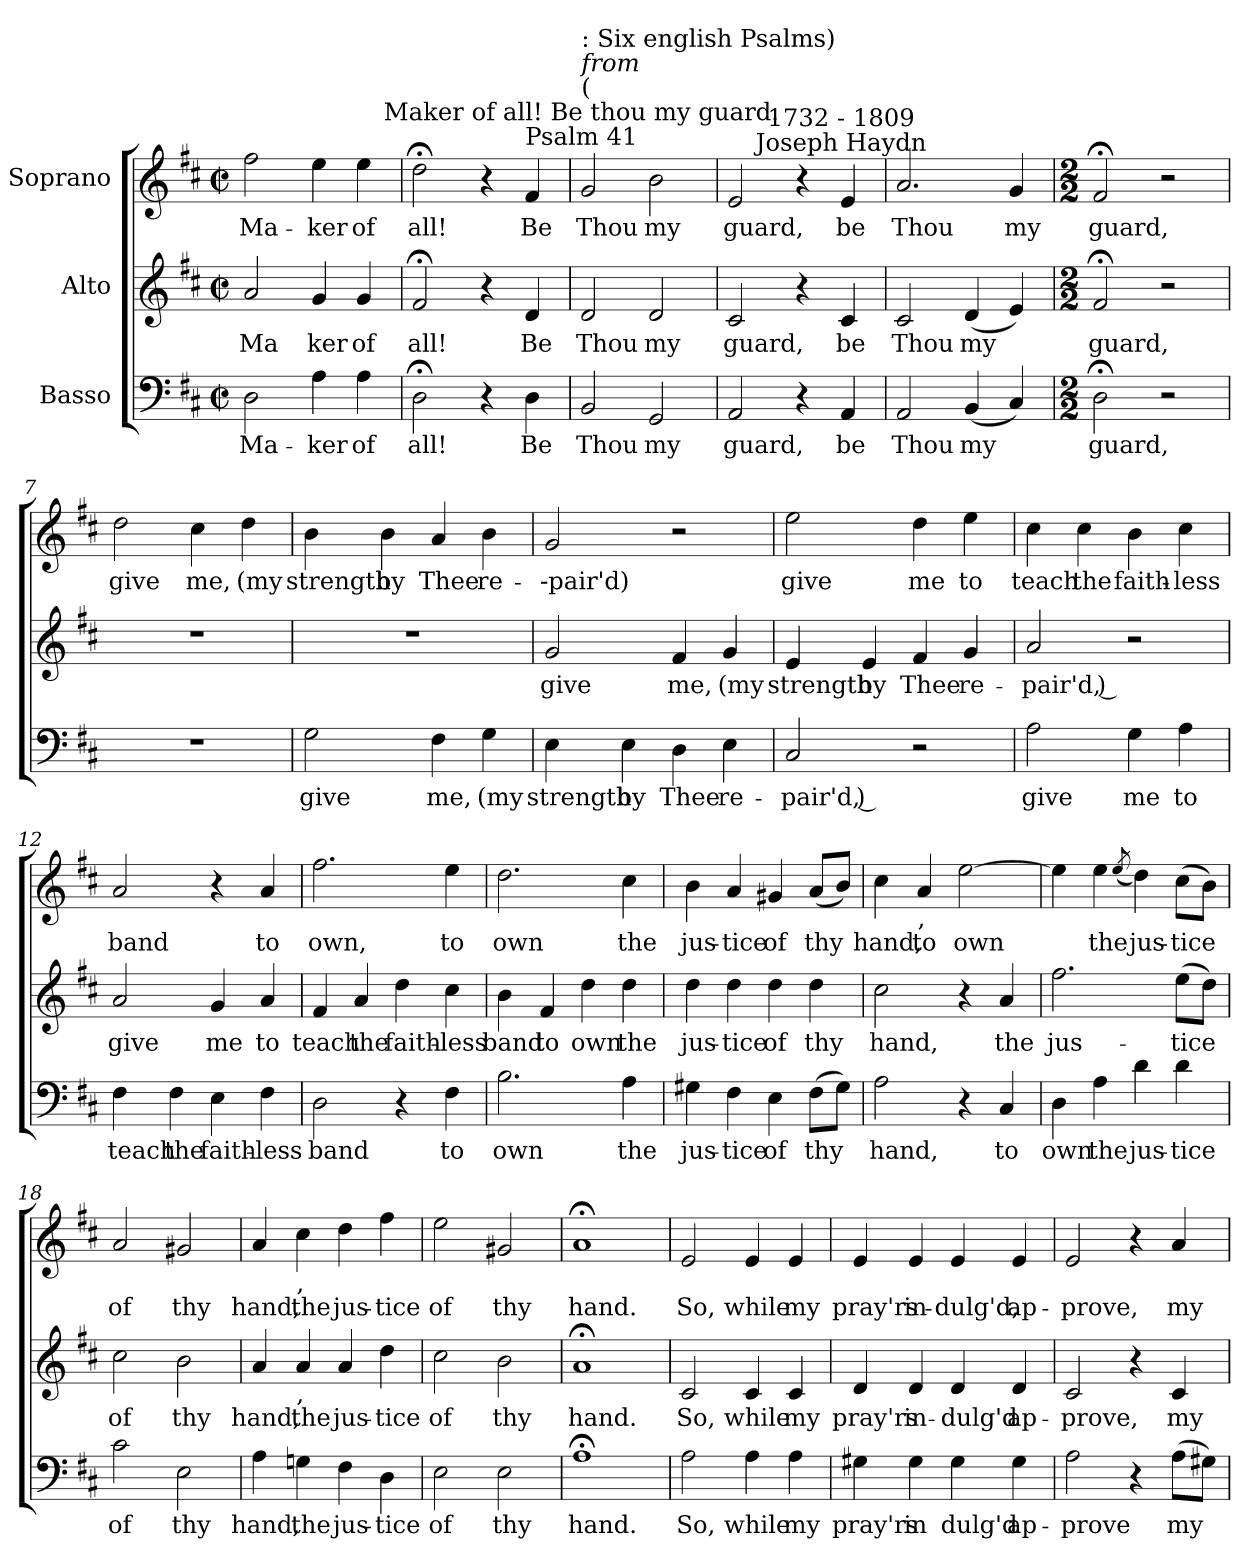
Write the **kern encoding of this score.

**kern	**text	**kern	**text	**kern	**text
*part3	*part3	*part2	*part2	*part1	*part1
*staff3	*staff3	*staff2	*staff2	*staff1	*staff1
*I"Basso	*	*I"Alto	*	*I"Soprano	*
*clefF4	*	*clefG2	*	*clefG2	*
*k[f#c#]	*	*k[f#c#]	*	*k[f#c#]	*
*D:	*	*D:	*	*D:	*
*M2/2	*	*M2/2	*	*M2/2	*
*met(c|)	*	*met(c|)	*	*met(c|)	*
=1	=1	=1	=1	=1	=1
!	!LO:LY:b	!	!LO:LY:b	!	!LO:LY:b
2D	Ma-	2a	Ma	2ff#	Ma-
!	!LO:LY:b	!	!LO:LY:b	!	!LO:LY:b
4A	-ker	4g	-ker	4ee	-ker
!	!LO:LY:b	!	!LO:LY:b	!	!LO:LY:b
4A	of	4g	of	4ee	of
=2	=2	=2	=2	=2	=2
!	!LO:LY:b	!	!LO:LY:b	!	!LO:LY:b
2D;<	all!	2f#;<	all!	2dd;<	all!
4r	.	4r	.	4r	.
!	!LO:LY:b	!	!LO:LY:b	!	!LO:LY:b
4D	Be	4d	Be	4f#	Be
=3	=3	=3	=3	=3	=3
!	!	!	!	!LO:TX:a:cj:t=Psalm 41	!
!	!	!	!	!LO:TX:a:cj:t=Maker of all! Be thou my guard.	!
!	!	!	!	!LO:TX:a:t=(	!
!	!	!	!	!LO:TX:a:i:t=from	!
!	!	!	!	!LO:TX:a:t=&colon; Six english Psalms)	!
!	!LO:LY:b	!	!LO:LY:b	!	!LO:LY:b
2BB	Thou	2d	Thou	2g	Thou
!	!LO:LY:b	!	!LO:LY:b	!	!LO:LY:b
2GG	my	2d	my	2b	my
=4	=4	=4	=4	=4	=4
!	!LO:LY:b	!	!LO:LY:b	!	!LO:LY:b
2AA	guard,	2c#	guard,	2e	guard,
4r	.	4r	.	4r	.
!	!	!	!	!LO:TX:a:cj:t=Joseph Haydn	!
!	!	!	!	!LO:TX:a:cj:t=1732 - 1809	!
!	!LO:LY:b	!	!LO:LY:b	!	!LO:LY:b
4AA	be	4c#	be	4e	be
=5	=5	=5	=5	=5	=5
!	!LO:LY:b	!	!LO:LY:b	!	!LO:LY:b
2AA	Thou	2c#	Thou	2.a	Thou
!	!LO:LY:b	!	!LO:LY:b	!	!
(<4BB	my	(<4d	my	.	.
!	!	!	!	!	!LO:LY:b
4C#)	.	4e)	.	4g	my
!!LO:LB:g=z
=6	=6	=6	=6	=6	=6
*M2/2	*	*M2/2	*	*M2/2	*
!	!LO:LY:b	!	!LO:LY:b	!	!LO:LY:b
2D;<	guard,	2f#;<	guard,	2f#;<	guard,
2r	.	2r	.	2r	.
=7	=7	=7	=7	=7	=7
!	!	!	!	!	!LO:LY:b
1r	.	1r	.	2dd	give
!	!	!	!	!	!LO:LY:b
.	.	.	.	4cc#	me,
!	!	!	!	!	!LO:LY:b
.	.	.	.	4dd	(my
=8	=8	=8	=8	=8	=8
!	!LO:LY:b	!	!	!	!LO:LY:b
2G	give	1r	.	4b	strength
!	!	!	!	!	!LO:LY:b
.	.	.	.	4b	by
!	!LO:LY:b	!	!	!	!LO:LY:b
4F#	me,	.	.	4a	Thee
!	!LO:LY:b	!	!	!	!LO:LY:b
4G	(my	.	.	4b	re-
=9	=9	=9	=9	=9	=9
!	!LO:LY:b	!	!LO:LY:b	!	!LO:LY:b
4E	strength	2g	give	2g	--pair'd)
!	!LO:LY:b	!	!	!	!
4E	by	.	.	.	.
!	!LO:LY:b	!	!LO:LY:b	!	!
4D	Thee	4f#	me,	2r	.
!	!LO:LY:b	!	!LO:LY:b	!	!
4E	re-	4g	(my	.	.
=10	=10	=10	=10	=10	=10
!	!LO:LY:b	!	!LO:LY:b	!	!LO:LY:b
2C#	-pair'd, )	4e	strength	2ee	give
!	!	!	!LO:LY:b	!	!
.	.	4e	by	.	.
!	!	!	!LO:LY:b	!	!LO:LY:b
2r	.	4f#	Thee	4dd	me
!	!	!	!LO:LY:b	!	!LO:LY:b
.	.	4g	re-	4ee	to
!!LO:LB:g=z
=11	=11	=11	=11	=11	=11
!	!LO:LY:b	!	!LO:LY:b	!	!LO:LY:b
2A	give	2a	-pair'd, )	4cc#	teach
!	!	!	!	!	!LO:LY:b
.	.	.	.	4cc#	the
!	!LO:LY:b	!	!	!	!LO:LY:b
4G	me	2r	.	4b	faith-
!	!LO:LY:b	!	!	!	!LO:LY:b
4A	to	.	.	4cc#	-less
=12	=12	=12	=12	=12	=12
!	!LO:LY:b	!	!LO:LY:b	!	!LO:LY:b
4F#	teach	2a	give	2a	band
!	!LO:LY:b	!	!	!	!
4F#	the	.	.	.	.
!	!LO:LY:b	!	!LO:LY:b	!	!
4E	faith-	4g	me	4r	.
!	!LO:LY:b	!	!LO:LY:b	!	!LO:LY:b
4F#	-less	4a	to	4a	to
=13	=13	=13	=13	=13	=13
!	!LO:LY:b	!	!LO:LY:b	!	!LO:LY:b
2D	band	4f#	teach	2.ff#	own,
!	!	!	!LO:LY:b	!	!
.	.	4a	the	.	.
!	!	!	!LO:LY:b	!	!
4r	.	4dd	faith-	.	.
!	!LO:LY:b	!	!LO:LY:b	!	!LO:LY:b
4F#	to	4cc#	-less	4ee	to
=14	=14	=14	=14	=14	=14
!	!LO:LY:b	!	!LO:LY:b	!	!LO:LY:b
2.B	own	4b	band	2.dd	own
!	!	!	!LO:LY:b	!	!
.	.	4f#	to	.	.
!	!	!	!LO:LY:b	!	!
.	.	4dd	own	.	.
!	!LO:LY:b	!	!LO:LY:b	!	!LO:LY:b
4A	the	4dd	the	4cc#	the
!!LO:LB:g=z
=15	=15	=15	=15	=15	=15
!	!LO:LY:b	!	!LO:LY:b	!	!LO:LY:b
4G#X	jus-	4dd	jus-	4b	jus-
!	!LO:LY:b	!	!LO:LY:b	!	!LO:LY:b
4F#	-tice	4dd	-tice	4a	-tice
!	!LO:LY:b	!	!LO:LY:b	!	!LO:LY:b
4E	of	4dd	of	4g#X	of
!	!LO:LY:b	!	!LO:LY:b	!	!LO:LY:b
(>8F#L	thy	4dd	thy	(<8aL	thy
8G#J)	.	.	.	8bJ)	.
=16	=16	=16	=16	=16	=16
!	!LO:LY:b	!	!LO:LY:b	!	!LO:LY:b
2A	hand,	2cc#	hand,	4cc#	hand,
!	!	!	!	!LO:TX:b:t=,	!
!	!	!	!	!	!LO:LY:b
.	.	.	.	4a	to
!	!	!	!	!	!LO:LY:b
4r	.	4r	.	[2ee	own
!	!LO:LY:b	!	!LO:LY:b	!	!
4C#	to	4a	the	.	.
=17	=17	=17	=17	=17	=17
!	!LO:LY:b	!	!LO:LY:b	!	!
4D	own	2.ff#	jus-	4ee]	.
!	!LO:LY:b	!	!	!	!LO:LY:b
4A	the	.	.	4ee	the
.	.	.	.	(>8qee/	.
!	!LO:LY:b	!	!	!	!LO:LY:b
4d	jus-	.	.	4dd)	jus-
!	!LO:LY:b	!	!LO:LY:b	!	!LO:LY:b
4d	-tice	(>8eeL	-tice	(>8cc#L	-tice
.	.	8ddJ)	.	8bJ)	.
=18	=18	=18	=18	=18	=18
!	!LO:LY:b	!	!LO:LY:b	!	!LO:LY:b
2c#	of	2cc#	of	2a	of
!	!LO:LY:b	!	!LO:LY:b	!	!LO:LY:b
2E	thy	2b	thy	2g#X	thy
=19	=19	=19	=19	=19	=19
!	!LO:LY:b	!	!LO:LY:b	!	!LO:LY:b
4A	hand,	4a	hand,	4a	hand,
!	!	!	!	!LO:TX:b:t=,	!
!	!	!LO:TX:b:t=,	!	!	!
!	!LO:LY:b	!	!LO:LY:b	!	!LO:LY:b
4Gn	the	4a	the	4cc#	the
!	!LO:LY:b	!	!LO:LY:b	!	!LO:LY:b
4F#	jus-	4a	jus-	4dd	jus-
!	!LO:LY:b	!	!LO:LY:b	!	!LO:LY:b
4D	-tice	4dd	-tice	4ff#	-tice
!!LO:LB:g=z
=20	=20	=20	=20	=20	=20
!	!LO:LY:b	!	!LO:LY:b	!	!LO:LY:b
2E	of	2cc#	of	2ee	of
!	!LO:LY:b	!	!LO:LY:b	!	!LO:LY:b
2E	thy	2b	thy	2g#X	thy
=21	=21	=21	=21	=21	=21
!	!LO:LY:b	!	!LO:LY:b	!	!LO:LY:b
1A;<	hand.	1a;<	hand.	1a;<	hand.
=22	=22	=22	=22	=22	=22
!	!LO:LY:b	!	!LO:LY:b	!	!LO:LY:b
2A	So,	2c#	So,	2e	So,
!	!LO:LY:b	!	!LO:LY:b	!	!LO:LY:b
4A	while	4c#	while	4e	while
!	!LO:LY:b	!	!LO:LY:b	!	!LO:LY:b
4A	my	4c#	my	4e	my
=23	=23	=23	=23	=23	=23
!	!LO:LY:b	!	!LO:LY:b	!	!LO:LY:b
4G#X	pray'rs	4d	pray'rs	4e	pray'rs
!	!LO:LY:b	!	!LO:LY:b	!	!LO:LY:b
4G#	in	4d	in-	4e	in-
!	!LO:LY:b	!	!LO:LY:b	!	!LO:LY:b
4G#	-dulg'd	4d	-dulg'd	4e	-dulg'd,
!	!LO:LY:b	!	!LO:LY:b	!	!LO:LY:b
4G#	ap-	4d	ap-	4e	ap-
=24	=24	=24	=24	=24	=24
!	!LO:LY:b	!	!LO:LY:b	!	!LO:LY:b
2A	-prove	2c#	-prove,	2e	-prove,
4r	.	4r	.	4r	.
!	!LO:LY:b	!	!LO:LY:b	!	!LO:LY:b
(>8AL	my	4c#	my	4a	my
8G#XJ)	.	.	.	.	.
=	=	=	=	=	=
*-	*-	*-	*-	*-	*-
